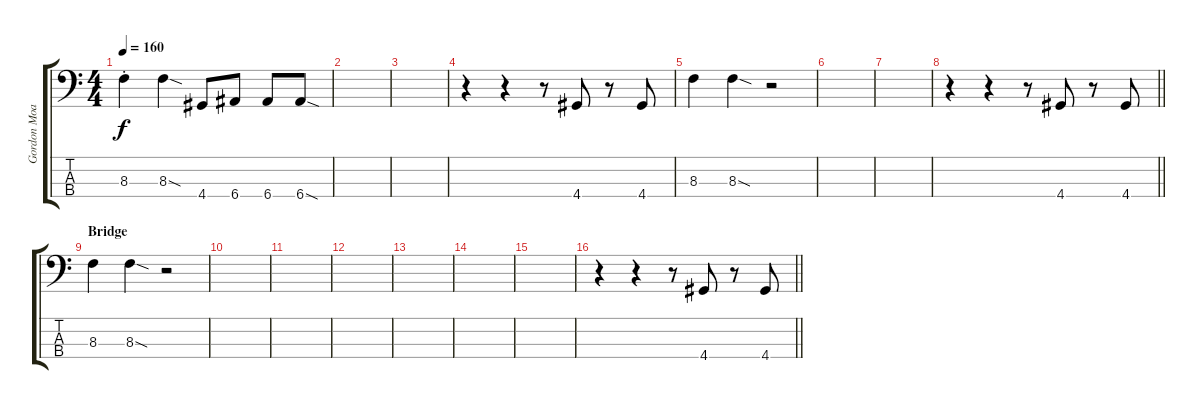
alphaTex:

\track ("Gordon Moakes" "Gordon Moa") {instrument electricbassfinger}
\staff {score tabs}
\tuning (G2 D2 A1 E1) {hide}
\ts (4 4)
\tempo 160
\clef f4
\ks c
8.3{st}.4{dy f} 8.3{sod}.4 4.4.8 6.4.8 6.4.8 6.4{sod}.8 |
|
|
r.4 r.4 r.8 4.4.8 r.8 4.4.8 |
8.3.4 8.3{sod}.4 r.2 |
|
|
\barLineRight lightlight
r.4 r.4 r.8 4.4.8 r.8 4.4.8 |
\section ("" "Bridge ")
8.3.4 8.3{sod}.4 r.2 |
|
|
|
|
|
|
\barLineRight lightlight
r.4 r.4 r.8 4.4.8 r.8 4.4.8
